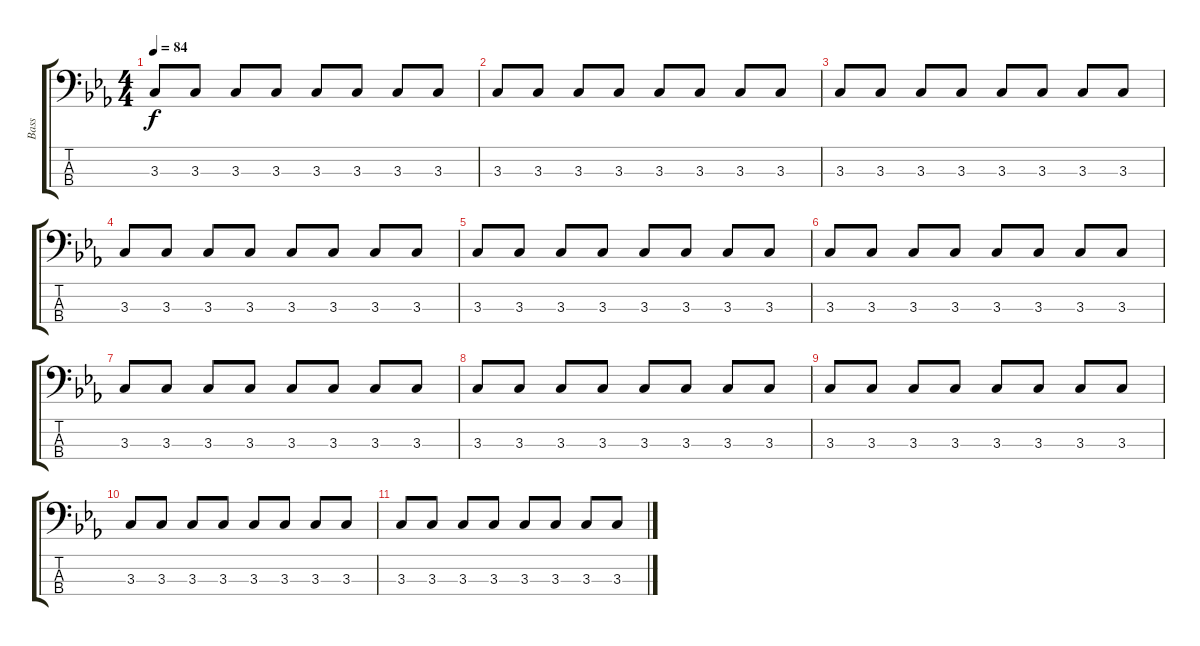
\track ("Bass" "Bass") {instrument electricbassfinger}
\staff {score tabs}
\tuning (G2 D2 A1 E1) {hide}
\ts (4 4)
\tempo 84
\clef f4
\ks eb
3.3.8{dy f} 3.3.8 3.3.8 3.3.8 3.3.8 3.3.8 3.3.8 3.3.8 |
3.3.8 3.3.8 3.3.8 3.3.8 3.3.8 3.3.8 3.3.8 3.3.8 |
3.3.8 3.3.8 3.3.8 3.3.8 3.3.8 3.3.8 3.3.8 3.3.8 |
3.3.8 3.3.8 3.3.8 3.3.8 3.3.8 3.3.8 3.3.8 3.3.8 |
3.3.8 3.3.8 3.3.8 3.3.8 3.3.8 3.3.8 3.3.8 3.3.8 |
3.3.8 3.3.8 3.3.8 3.3.8 3.3.8 3.3.8 3.3.8 3.3.8 |
3.3.8 3.3.8 3.3.8 3.3.8 3.3.8 3.3.8 3.3.8 3.3.8 |
3.3.8 3.3.8 3.3.8 3.3.8 3.3.8 3.3.8 3.3.8 3.3.8 |
3.3.8 3.3.8 3.3.8 3.3.8 3.3.8 3.3.8 3.3.8 3.3.8 |
3.3.8 3.3.8 3.3.8 3.3.8 3.3.8 3.3.8 3.3.8 3.3.8 |
3.3.8 3.3.8 3.3.8 3.3.8 3.3.8 3.3.8 3.3.8 3.3.8
